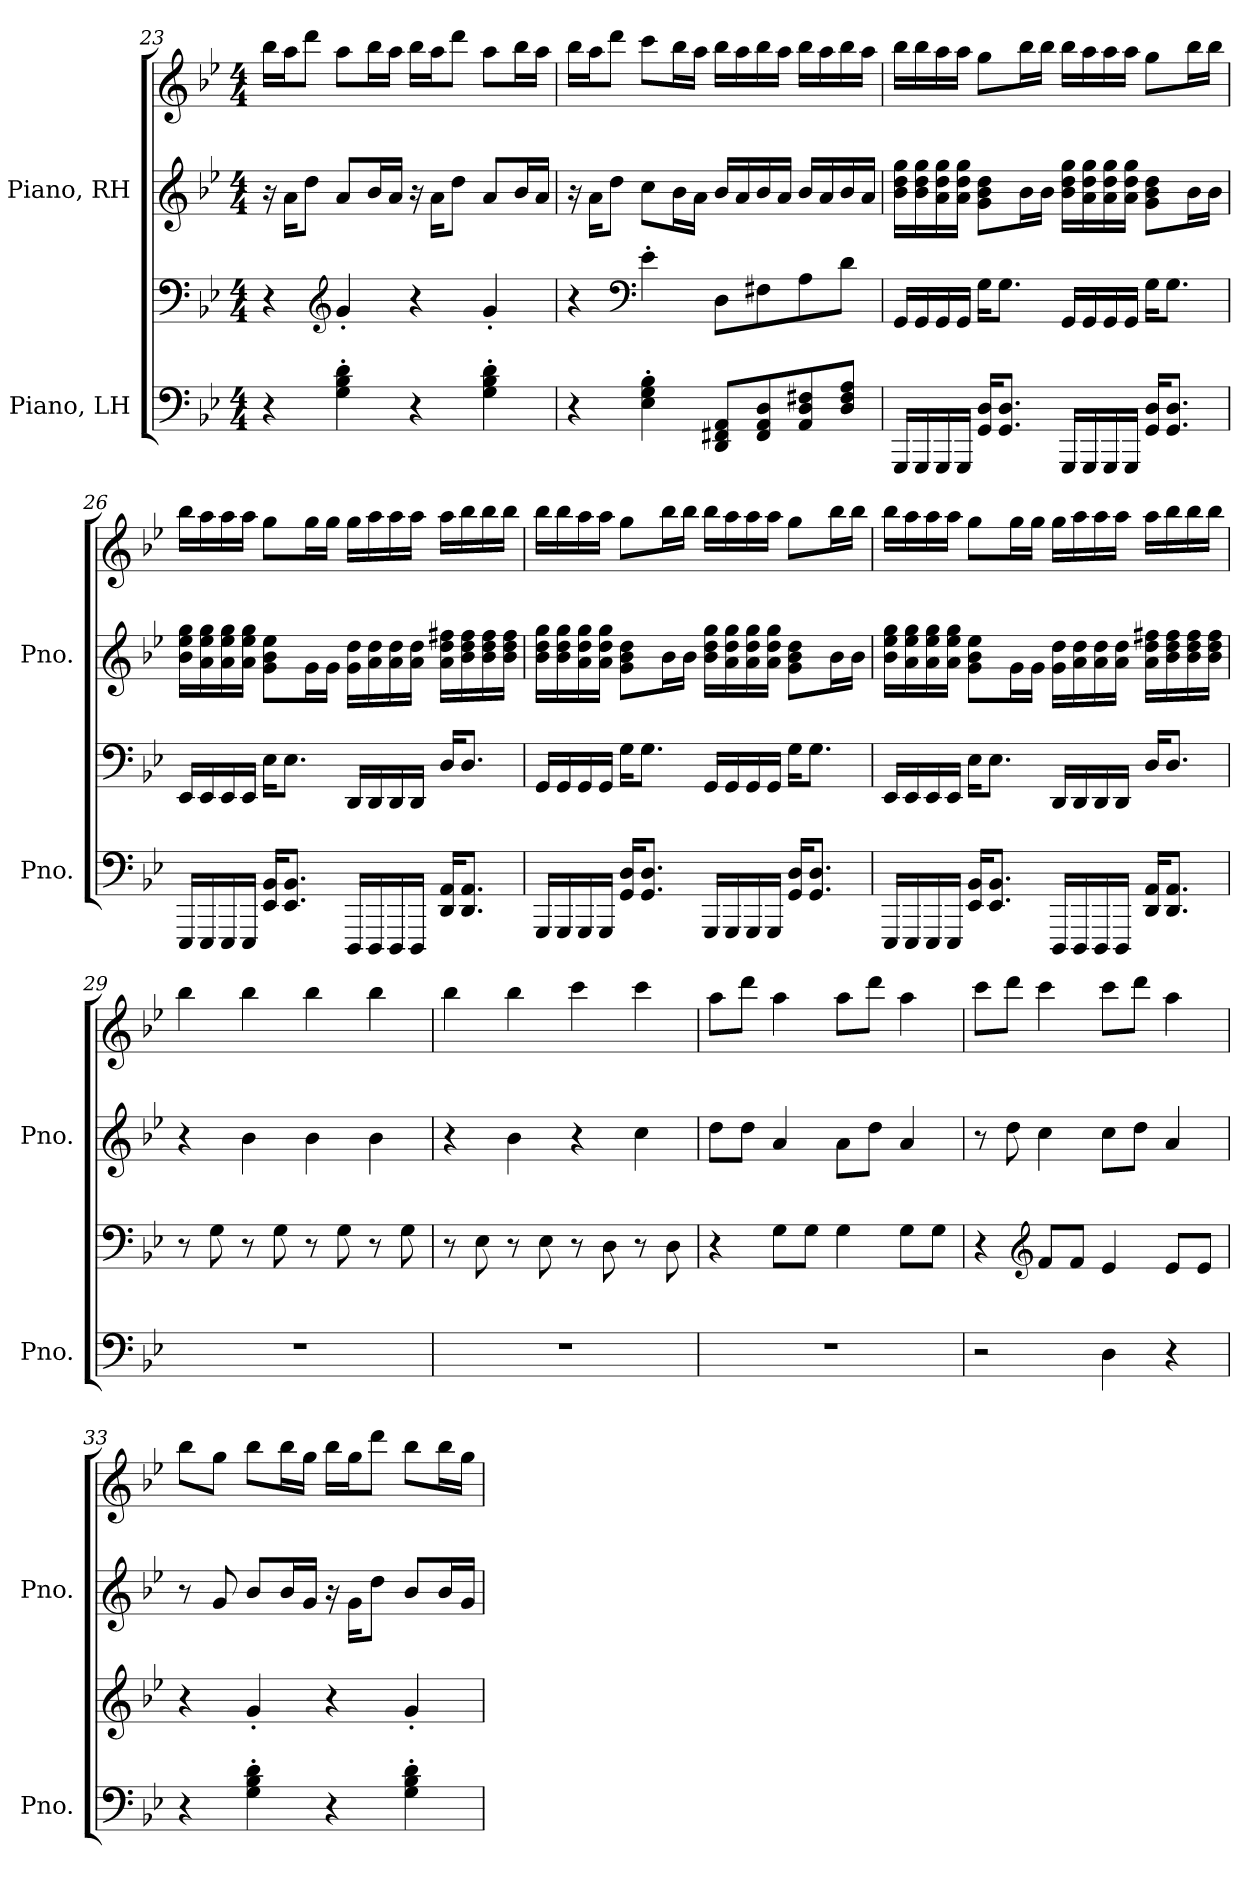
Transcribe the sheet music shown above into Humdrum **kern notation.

**kern	**kern	**kern	**kern
*part2	*part2	*part1	*part1
*staff4	*staff3	*staff2	*staff1
*I"Piano, LH	*	*I"Piano, RH	*
*I'Pno.	*	*I'Pno.	*
!!LO:PB:g=z
*clefF4	*clefF4	*clefG2	*clefG2
*k[b-e-]	*k[b-e-]	*k[b-e-]	*k[b-e-]
*M4/4	*M4/4	*M4/4	*M4/4
=23	=23	=23	=23
4r	4r	16r	16bb-\LL
.	.	16a\KL	16aa\J
.	.	8dd\J	8ddd\J
*	*clefG2	*	*
4G\' 4B-\' 4d\'	4g'/	8a/L	8aa\L
.	.	16b-/L	16bb-\L
.	.	16a/JJ	16aa\JJ
4r	4r	16r	16bb-\LL
.	.	16a\KL	16aa\J
.	.	8dd\J	8ddd\J
4G\' 4B-\' 4d\'	4g'/	8a/L	8aa\L
.	.	16b-/L	16bb-\L
.	.	16a/JJ	16aa\JJ
=24	=24	=24	=24
4r	4r	16r	16bb-\LL
.	.	16a\KL	16aa\J
.	.	8dd\J	8ddd\J
*	*clefF4	*	*
4E-\' 4G\' 4B-\'	4e-'\	8cc\L	8ccc\L
.	.	16b-\L	16bb-\L
.	.	16a\JJ	16aa\JJ
8DD/ 8FF#X/ 8AA/L	8D\L	16b-/LL	16bb-\LL
.	.	16a/	16aa\
8FF#/ 8AA/ 8D/	8F#X\	16b-/	16bb-\
.	.	16a/JJ	16aa\JJ
8AA/ 8D/ 8F#X/	8A\	16b-/LL	16bb-\LL
.	.	16a/	16aa\
8D/ 8F#/ 8A/J	8d\J	16b-/	16bb-\
.	.	16a/JJ	16aa\JJ
!!LO:LB:g=z
=25	=25	=25	=25
16GGG/LL	16GG/LL	16b-\ 16dd\ 16gg\LL	16bb-\LL
16GGG/	16GG/	16b-\ 16dd\ 16gg\	16bb-\
16GGG/	16GG/	16a\ 16dd\ 16gg\	16aa\
16GGG/JJ	16GG/JJ	16a\ 16dd\ 16gg\JJ	16aa\JJ
16GG/ 16D/KL	16G\KL	8g\ 8b-\ 8dd\L	8gg\L
8.GG/ 8.D/J	8.G\J	.	.
.	.	16b-\L	16bb-\L
.	.	16b-\JJ	16bb-\JJ
16GGG/LL	16GG/LL	16b-\ 16dd\ 16gg\LL	16bb-\LL
16GGG/	16GG/	16a\ 16dd\ 16gg\	16aa\
16GGG/	16GG/	16a\ 16dd\ 16gg\	16aa\
16GGG/JJ	16GG/JJ	16a\ 16dd\ 16gg\JJ	16aa\JJ
16GG/ 16D/KL	16G\KL	8g\ 8b-\ 8dd\L	8gg\L
8.GG/ 8.D/J	8.G\J	.	.
.	.	16b-\L	16bb-\L
.	.	16b-\JJ	16bb-\JJ
=26	=26	=26	=26
16EEE-/LL	16EE-/LL	16b-\ 16ee-\ 16gg\LL	16bb-\LL
16EEE-/	16EE-/	16a\ 16ee-\ 16gg\	16aa\
16EEE-/	16EE-/	16a\ 16ee-\ 16gg\	16aa\
16EEE-/JJ	16EE-/JJ	16a\ 16ee-\ 16gg\JJ	16aa\JJ
16EE-/ 16BB-/KL	16E-\KL	8g\ 8b-\ 8ee-\L	8gg\L
8.EE-/ 8.BB-/J	8.E-\J	.	.
.	.	16g\L	16gg\L
.	.	16g\JJ	16gg\JJ
16DDD/LL	16DD/LL	16g\ 16dd\LL	16gg\LL
16DDD/	16DD/	16a\ 16dd\	16aa\
16DDD/	16DD/	16a\ 16dd\	16aa\
16DDD/JJ	16DD/JJ	16a\ 16dd\JJ	16aa\JJ
16DD/ 16AA/KL	16D/KL	16a\ 16dd\ 16ff#X\LL	16aa\LL
8.DD/ 8.AA/J	8.D/J	16b-\ 16dd\ 16ff#\	16bb-\
.	.	16b-\ 16dd\ 16ff#\	16bb-\
.	.	16b-\ 16dd\ 16ff#\JJ	16bb-\JJ
!!LO:LB:g=z
=27	=27	=27	=27
16GGG/LL	16GG/LL	16b-\ 16dd\ 16gg\LL	16bb-\LL
16GGG/	16GG/	16b-\ 16dd\ 16gg\	16bb-\
16GGG/	16GG/	16a\ 16dd\ 16gg\	16aa\
16GGG/JJ	16GG/JJ	16a\ 16dd\ 16gg\JJ	16aa\JJ
16GG/ 16D/KL	16G\KL	8g\ 8b-\ 8dd\L	8gg\L
8.GG/ 8.D/J	8.G\J	.	.
.	.	16b-\L	16bb-\L
.	.	16b-\JJ	16bb-\JJ
16GGG/LL	16GG/LL	16b-\ 16dd\ 16gg\LL	16bb-\LL
16GGG/	16GG/	16a\ 16dd\ 16gg\	16aa\
16GGG/	16GG/	16a\ 16dd\ 16gg\	16aa\
16GGG/JJ	16GG/JJ	16a\ 16dd\ 16gg\JJ	16aa\JJ
16GG/ 16D/KL	16G\KL	8g\ 8b-\ 8dd\L	8gg\L
8.GG/ 8.D/J	8.G\J	.	.
.	.	16b-\L	16bb-\L
.	.	16b-\JJ	16bb-\JJ
=28	=28	=28	=28
16EEE-/LL	16EE-/LL	16b-\ 16ee-\ 16gg\LL	16bb-\LL
16EEE-/	16EE-/	16a\ 16ee-\ 16gg\	16aa\
16EEE-/	16EE-/	16a\ 16ee-\ 16gg\	16aa\
16EEE-/JJ	16EE-/JJ	16a\ 16ee-\ 16gg\JJ	16aa\JJ
16EE-/ 16BB-/KL	16E-\KL	8g\ 8b-\ 8ee-\L	8gg\L
8.EE-/ 8.BB-/J	8.E-\J	.	.
.	.	16g\L	16gg\L
.	.	16g\JJ	16gg\JJ
16DDD/LL	16DD/LL	16g\ 16dd\LL	16gg\LL
16DDD/	16DD/	16a\ 16dd\	16aa\
16DDD/	16DD/	16a\ 16dd\	16aa\
16DDD/JJ	16DD/JJ	16a\ 16dd\JJ	16aa\JJ
16DD/ 16AA/KL	16D/KL	16a\ 16dd\ 16ff#X\LL	16aa\LL
8.DD/ 8.AA/J	8.D/J	16b-\ 16dd\ 16ff#\	16bb-\
.	.	16b-\ 16dd\ 16ff#\	16bb-\
.	.	16b-\ 16dd\ 16ff#\JJ	16bb-\JJ
!!LO:PB:g=z
=29	=29	=29	=29
1r	8r	4r	4bb-\
.	8G\	.	.
.	8r	4b-\	4bb-\
.	8G\	.	.
.	8r	4b-\	4bb-\
.	8G\	.	.
.	8r	4b-\	4bb-\
.	8G\	.	.
=30	=30	=30	=30
1r	8r	4r	4bb-\
.	8E-\	.	.
.	8r	4b-\	4bb-\
.	8E-\	.	.
.	8r	4r	4ccc\
.	8D\	.	.
.	8r	4cc\	4ccc\
.	8D\	.	.
=31	=31	=31	=31
1r	4r	8dd\L	8aa\L
.	.	8dd\J	8ddd\J
.	8G\L	4a/	4aa\
.	8G\J	.	.
.	4G\	8a\L	8aa\L
.	.	8dd\J	8ddd\J
.	8G\L	4a/	4aa\
.	8G\J	.	.
=32	=32	=32	=32
2r	4r	8r	8ccc\L
.	.	8dd\	8ddd\J
*	*clefG2	*	*
.	8f/L	4cc\	4ccc\
.	8f/J	.	.
4D\	4e-/	8cc\L	8ccc\L
.	.	8dd\J	8ddd\J
4r	8e-/L	4a/	4aa\
.	8e-/J	.	.
!!LO:LB:g=z
=33	=33	=33	=33
4r	4r	8r	8bb-\L
.	.	8g/	8gg\J
4G\' 4B-\' 4d\'	4g'/	8b-/L	8bb-\L
.	.	16b-/L	16bb-\L
.	.	16g/JJ	16gg\JJ
4r	4r	16r	16bb-\LL
.	.	16g\KL	16gg\J
.	.	8dd\J	8ddd\J
4G\' 4B-\' 4d\'	4g'/	8b-/L	8bb-\L
.	.	16b-/L	16bb-\L
.	.	16g/JJ	16gg\JJ
=	=	=	=
*-	*-	*-	*-
